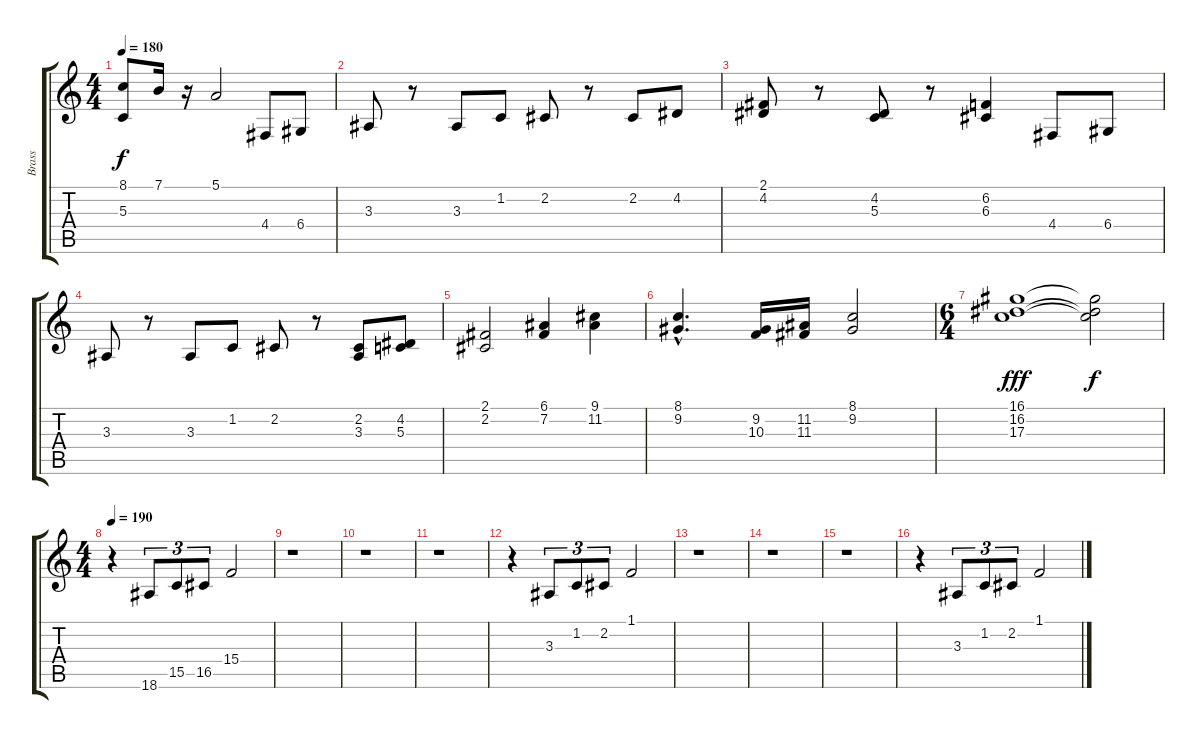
\track ("Brass" "Brass") {instrument brasssection}
\staff {score tabs}
\tuning (E4 B3 G3 D3 A2 E2) {hide}
\ts (4 4)
\tempo 180
\clef g2
\ks c
(8.1 5.3).8{dy f} 7.1.16 r.16 5.1.2 4.4.8 6.4.8 |
3.3.8 r.8 3.3.8 1.2.8 2.2.8 r.8 2.2.8 4.2.8 |
(2.1 4.2).8 r.8 (4.2 5.3).8 r.8 (6.2 6.3).4 4.4.8 6.4.8 |
3.3.8 r.8 3.3.8 1.2.8 2.2.8 r.8 (2.2 3.3).8 (4.2 5.3).8 |
(2.1 2.2).2 (6.1 7.2).4 (9.1 11.2).4 |
(8.1{hac} 9.2{hac}).4{d} (9.2 10.3).16 (11.2 11.3).16 (8.1 9.2).2 |
\ts (6 4)
(16.1 16.2 17.3).1{dy fff} (16.1{t} 16.2{t} 17.3{t}).2{dy f} |
\ts (4 4)
\tempo 190
r.4 18.6.8{tu (3 2)} 15.5.8{tu (3 2)} 16.5.8{tu (3 2)} 15.4.2 |
r.1 |
r.1 |
r.1 |
r.4 3.3.8{tu (3 2)} 1.2.8{tu (3 2)} 2.2.8{tu (3 2)} 1.1.2 |
r.1 |
r.1 |
r.1 |
r.4 3.3.8{tu (3 2)} 1.2.8{tu (3 2)} 2.2.8{tu (3 2)} 1.1.2
